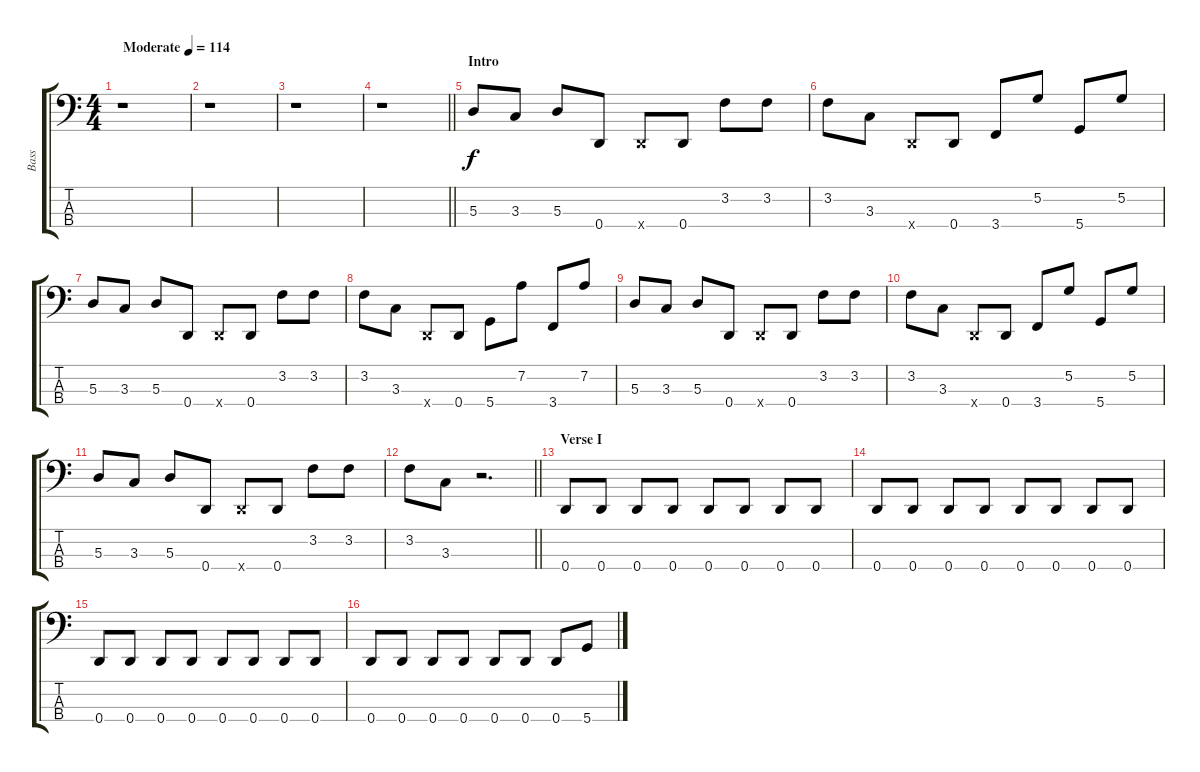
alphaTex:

\track ("Bass" "Bass") {instrument electricbassfinger}
\staff {score tabs}
\tuning (G2 D2 A1 D1) {hide}
\ts (4 4)
\tempo (114 "Moderate")
\clef f4
\ks c
r.1{dy f instrument electricbassfinger} |
r.1 |
r.1 |
\barLineRight lightlight
r.1 |
\section ("" "Intro")
5.3.8 3.3.8 5.3.8 0.4.8 0.4{x}.8 0.4.8 3.2.8 3.2.8 |
3.2.8 3.3.8 0.4{x}.8 0.4.8 3.4.8 5.2.8 5.4.8 5.2.8 |
5.3.8 3.3.8 5.3.8 0.4.8 0.4{x}.8 0.4.8 3.2.8 3.2.8 |
3.2.8 3.3.8 0.4{x}.8 0.4.8 5.4.8 7.2.8 3.4.8 7.2.8 |
5.3.8 3.3.8 5.3.8 0.4.8 0.4{x}.8 0.4.8 3.2.8 3.2.8 |
3.2.8 3.3.8 0.4{x}.8 0.4.8 3.4.8 5.2.8 5.4.8 5.2.8 |
5.3.8 3.3.8 5.3.8 0.4.8 0.4{x}.8 0.4.8 3.2.8 3.2.8 |
\barLineRight lightlight
3.2.8 3.3.8 r.2{d} |
\section ("" "Verse I")
0.4.8 0.4.8 0.4.8 0.4.8 0.4.8 0.4.8 0.4.8 0.4.8 |
0.4.8 0.4.8 0.4.8 0.4.8 0.4.8 0.4.8 0.4.8 0.4.8 |
0.4.8 0.4.8 0.4.8 0.4.8 0.4.8 0.4.8 0.4.8 0.4.8 |
0.4.8 0.4.8 0.4.8 0.4.8 0.4.8 0.4.8 0.4.8 5.4.8
